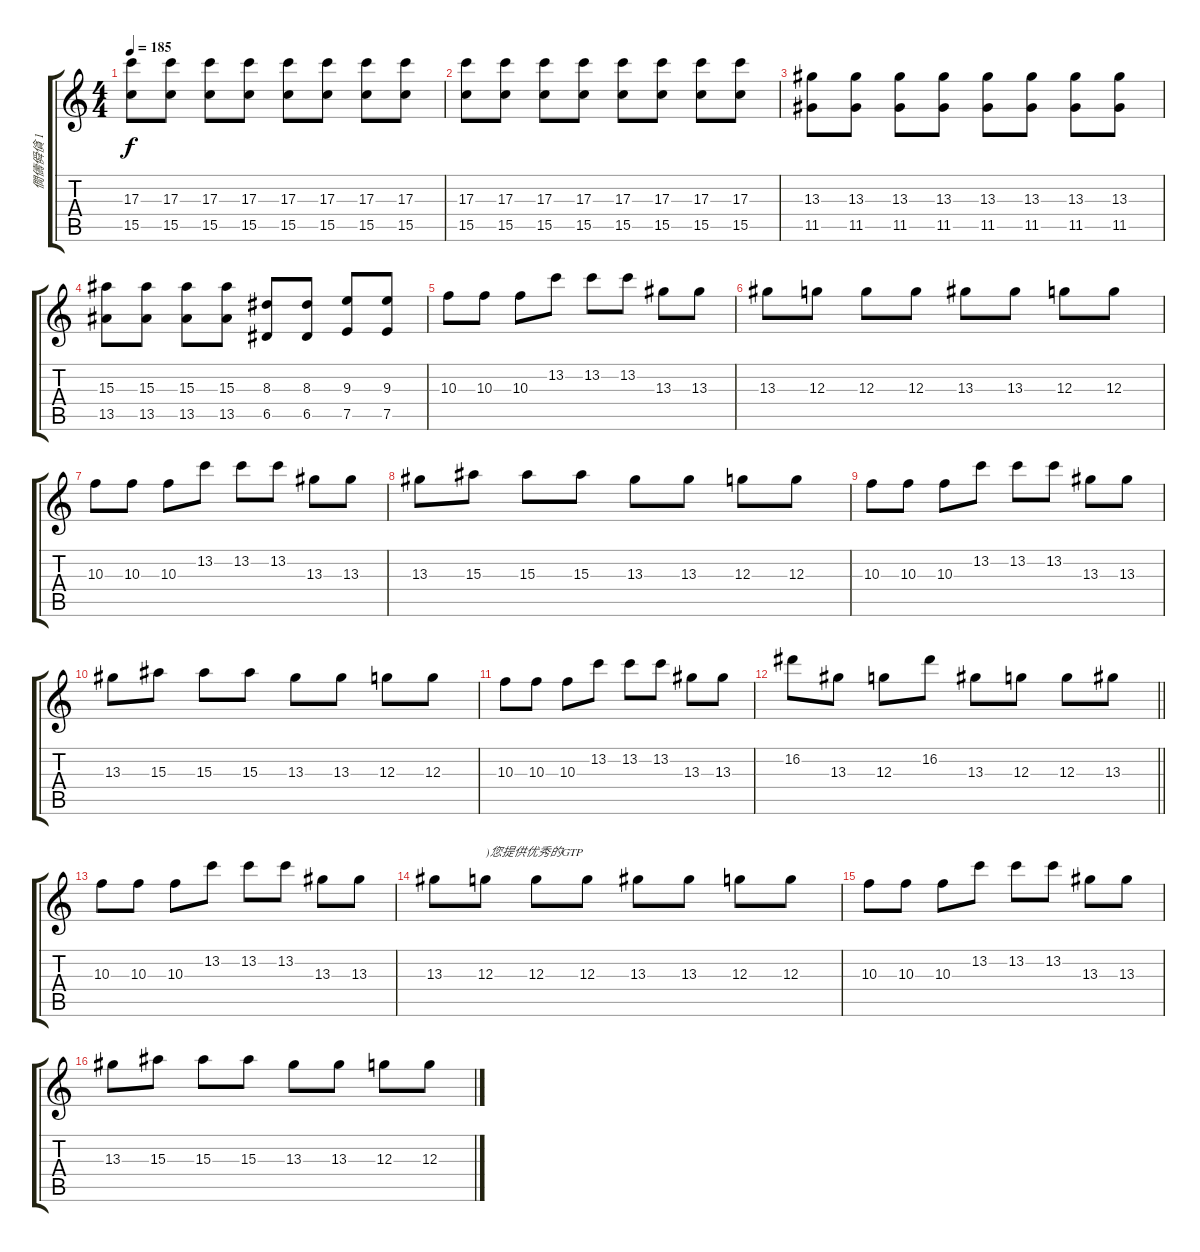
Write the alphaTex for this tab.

\track ("僩儔僢僋 1" "僩儔僢僋 1") {instrument electricguitarclean}
\staff {score tabs}
\tuning (E4 B3 G3 D3 A2 D2) {hide}
\ts (4 4)
\tempo 185
\clef g2
\ks c
(17.3 15.5).8{dy f} (17.3 15.5).8 (17.3 15.5).8 (17.3 15.5).8 (17.3 15.5).8 (17.3 15.5).8 (17.3 15.5).8 (17.3 15.5).8 |
(17.3 15.5).8 (17.3 15.5).8 (17.3 15.5).8 (17.3 15.5).8 (17.3 15.5).8 (17.3 15.5).8 (17.3 15.5).8 (17.3 15.5).8 |
(13.3 11.5).8 (13.3 11.5).8 (13.3 11.5).8 (13.3 11.5).8 (13.3 11.5).8 (13.3 11.5).8 (13.3 11.5).8 (13.3 11.5).8 |
(15.3 13.5).8 (15.3 13.5).8 (15.3 13.5).8 (15.3 13.5).8 (8.3 6.5).8 (8.3 6.5).8 (9.3 7.5).8 (9.3 7.5).8 |
10.3.8 10.3.8 10.3.8 13.2.8 13.2.8 13.2.8 13.3.8 13.3.8 |
13.3.8 12.3.8 12.3.8 12.3.8 13.3.8 13.3.8 12.3.8 12.3.8 |
10.3.8 10.3.8 10.3.8 13.2.8 13.2.8 13.2.8 13.3.8 13.3.8 |
13.3.8 15.3.8 15.3.8 15.3.8 13.3.8 13.3.8 12.3.8 12.3.8 |
10.3.8 10.3.8 10.3.8 13.2.8 13.2.8 13.2.8 13.3.8 13.3.8 |
13.3.8 15.3.8 15.3.8 15.3.8 13.3.8 13.3.8 12.3.8 12.3.8 |
10.3.8 10.3.8 10.3.8 13.2.8 13.2.8 13.2.8 13.3.8 13.3.8 |
\barLineRight lightlight
16.2.8 13.3.8 12.3.8 16.2.8 13.3.8 12.3.8 12.3.8 13.3.8 |
10.3.8 10.3.8 10.3.8 13.2.8 13.2.8 13.2.8 13.3.8 13.3.8 |
13.3.8 12.3.8{txt ")您提供优秀的GTP"} 12.3.8 12.3.8 13.3.8 13.3.8 12.3.8 12.3.8 |
10.3.8 10.3.8 10.3.8 13.2.8 13.2.8 13.2.8 13.3.8 13.3.8 |
13.3.8 15.3.8 15.3.8 15.3.8 13.3.8 13.3.8 12.3.8 12.3.8
